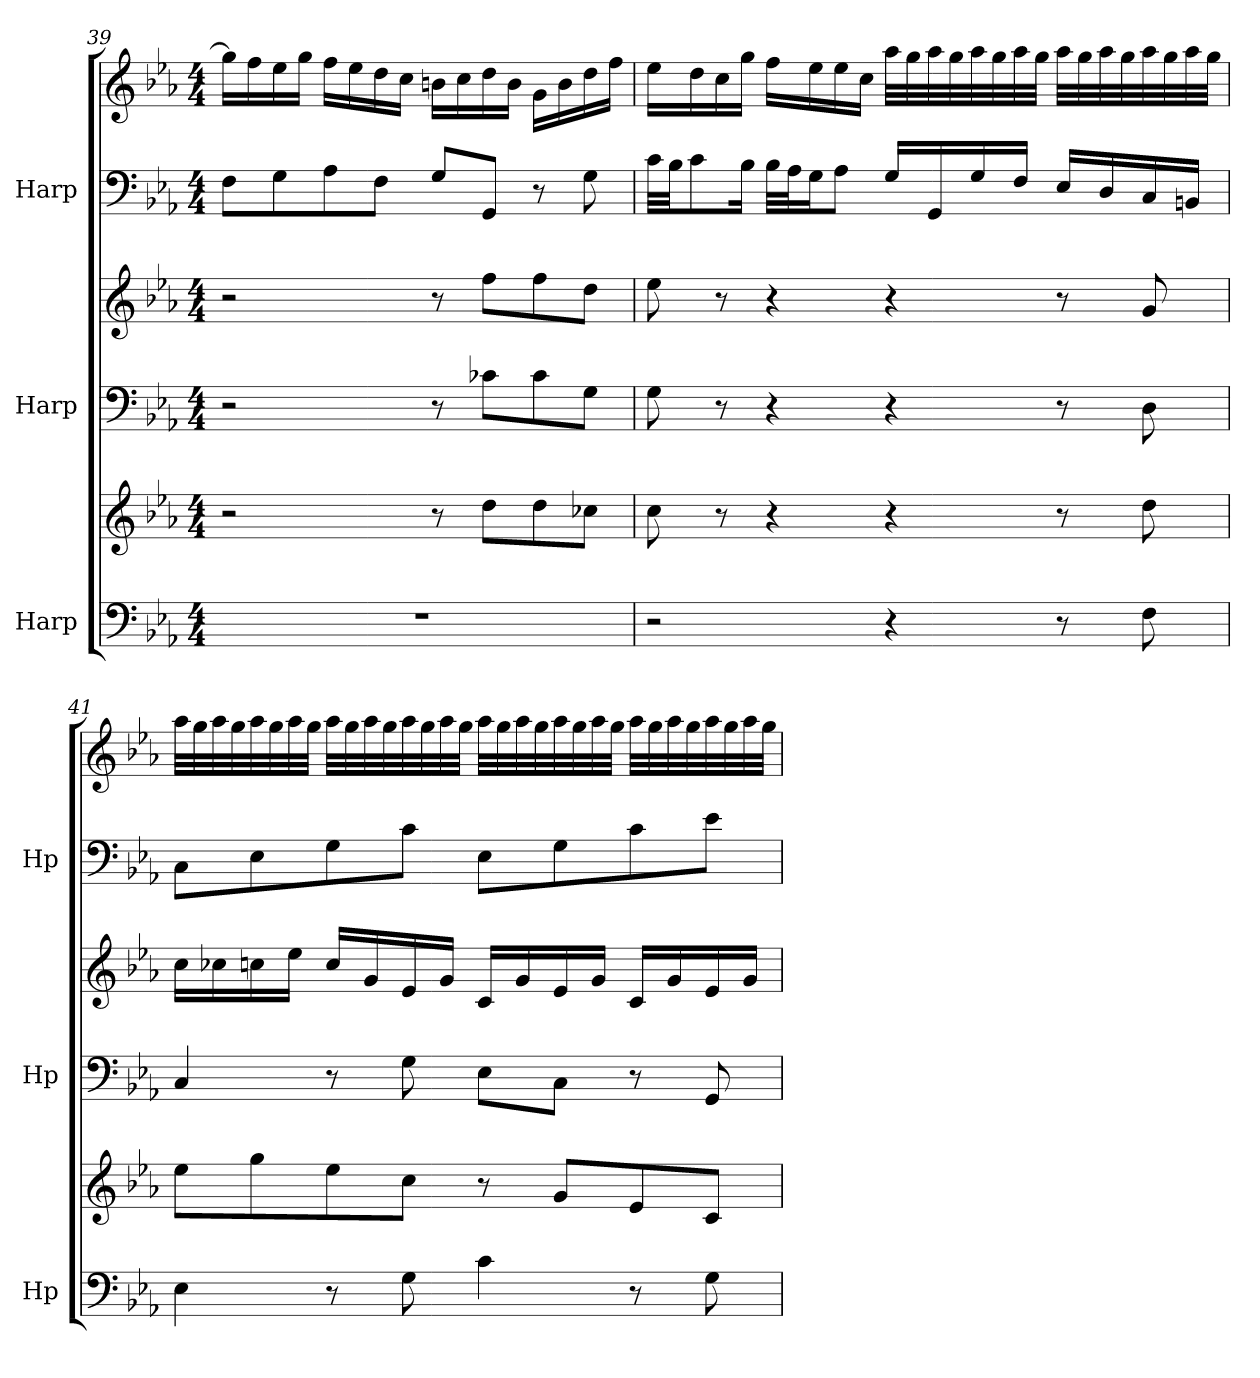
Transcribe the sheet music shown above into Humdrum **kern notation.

**kern	**kern	**kern	**kern	**kern	**kern
*part3	*part3	*part2	*part2	*part1	*part1
*staff6	*staff5	*staff4	*staff3	*staff2	*staff1
*I"Harp	*	*I"Harp	*	*I"Harp	*
*I'Hp	*	*I'Hp	*	*I'Hp	*
!!LO:LB:g=z
*clefF4	*clefG2	*clefF4	*clefG2	*clefF4	*clefG2
*k[b-e-a-]	*k[b-e-a-]	*k[b-e-a-]	*k[b-e-a-]	*k[b-e-a-]	*k[b-e-a-]
*M4/4	*M4/4	*M4/4	*M4/4	*M4/4	*M4/4
=39	=39	=39	=39	=39	=39
1r	2r	2r	2r	8F\L	16gg\LL]
.	.	.	.	.	16ff\
.	.	.	.	8G\	16ee-\
.	.	.	.	.	16gg\JJ
.	.	.	.	8A-\	16ff\LL
.	.	.	.	.	16ee-\
.	.	.	.	8F\J	16dd\
.	.	.	.	.	16cc\JJ
.	8r	8r	8r	8G/L	16bn\LL
.	.	.	.	.	16cc\
.	8dd\L	8c-X\L	8ff\L	8GG/J	16dd\
.	.	.	.	.	16b\JJ
.	8dd\	8c-\	8ff\	8r	16g\LL
.	.	.	.	.	16b\
.	8cc-X\J	8G\J	8dd\J	8G\	16dd\
.	.	.	.	.	16ff\JJ
=40	=40	=40	=40	=40	=40
2r	8cc\	8G\	8ee-\	32c\LLL	16ee-\LL
.	.	.	.	32B-\JJ	.
.	.	.	.	8c\	16dd\
.	8r	8r	8r	.	16cc\
.	.	.	.	16B-\Jk	16gg\JJ
.	4r	4r	4r	32B-\LLL	16ff\LL
.	.	.	.	32A-\J	.
.	.	.	.	16G\J	16ee-\
.	.	.	.	8A-\J	16ee-\
.	.	.	.	.	16cc\JJ
4r	4r	4r	4r	16G/LL	32aa-\LLL
.	.	.	.	.	32gg\
.	.	.	.	16GG/	32aa-\
.	.	.	.	.	32gg\
.	.	.	.	16G/	32aa-\
.	.	.	.	.	32gg\
.	.	.	.	16F/JJ	32aa-\
.	.	.	.	.	32gg\JJJ
8r	8r	8r	8r	16E-/LL	32aa-\LLL
.	.	.	.	.	32gg\
.	.	.	.	16D/	32aa-\
.	.	.	.	.	32gg\
8F\	8dd\	8D\	8g/	16C/	32aa-\
.	.	.	.	.	32gg\
.	.	.	.	16BBn/JJ	32aa-\
.	.	.	.	.	32gg\JJJ
!!LO:PB:g=z
=41	=41	=41	=41	=41	=41
4E-\	8ee-\L	4C/	16cc\LL	8C\L	32aa-\LLL
.	.	.	.	.	32gg\
.	.	.	16cc-X\	.	32aa-\
.	.	.	.	.	32gg\
.	8gg\	.	16ccn\	8E-\	32aa-\
.	.	.	.	.	32gg\
.	.	.	16ee-\JJ	.	32aa-\
.	.	.	.	.	32gg\JJJ
8r	8ee-\	8r	16cc/LL	8G\	32aa-\LLL
.	.	.	.	.	32gg\
.	.	.	16g/	.	32aa-\
.	.	.	.	.	32gg\
8G\	8cc\J	8G\	16e-/	8c\J	32aa-\
.	.	.	.	.	32gg\
.	.	.	16g/JJ	.	32aa-\
.	.	.	.	.	32gg\JJJ
4c\	8r	8E-\L	16c/LL	8E-\L	32aa-\LLL
.	.	.	.	.	32gg\
.	.	.	16g/	.	32aa-\
.	.	.	.	.	32gg\
.	8g/L	8C\J	16e-/	8G\	32aa-\
.	.	.	.	.	32gg\
.	.	.	16g/JJ	.	32aa-\
.	.	.	.	.	32gg\JJJ
8r	8e-/	8r	16c/LL	8c\	32aa-\LLL
.	.	.	.	.	32gg\
.	.	.	16g/	.	32aa-\
.	.	.	.	.	32gg\
8G\	8c/J	8GG/	16e-/	8e-\J	32aa-\
.	.	.	.	.	32gg\
.	.	.	16g/JJ	.	32aa-\
.	.	.	.	.	32gg\JJJ
=	=	=	=	=	=
*-	*-	*-	*-	*-	*-
